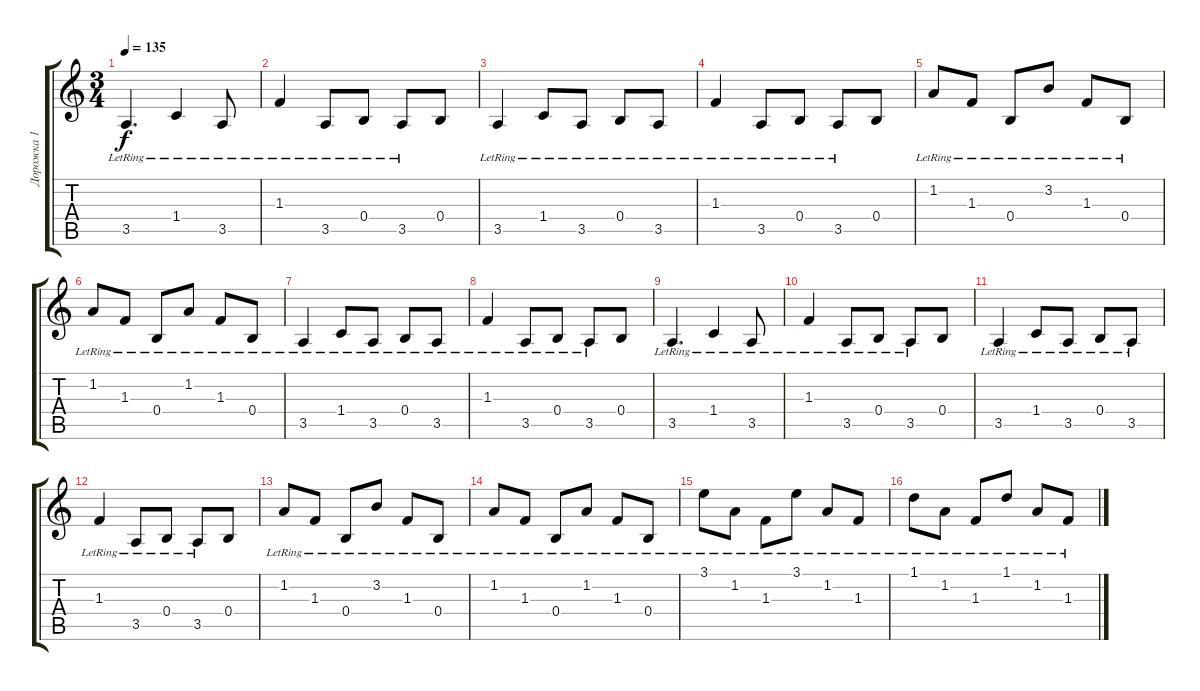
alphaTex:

\track ("Дорожка 1" "Дорожка 1") {instrument distortionguitar}
\staff {score tabs}
\tuning (Db4 Ab3 E3 B2 Gb2 Db2) {hide}
\ts (3 4)
\tempo 135
\clef g2
\ks c
3.5{lr}.4{d dy f} 1.4{lr}.4 3.5{lr}.8 |
1.3{lr}.4 3.5{lr}.8 0.4{lr}.8 3.5{lr}.8 0.4.8 |
3.5{lr}.4 1.4{lr}.8 3.5{lr}.8 0.4{lr}.8 3.5{lr}.8 |
1.3{lr}.4 3.5{lr}.8 0.4{lr}.8 3.5{lr}.8 0.4.8 |
1.2{lr}.8 1.3{lr}.8 0.4{lr}.8 3.2{lr}.8 1.3{lr}.8 0.4{lr}.8 |
1.2{lr}.8 1.3{lr}.8 0.4{lr}.8 1.2{lr}.8 1.3{lr}.8 0.4{lr}.8 |
3.5{lr}.4 1.4{lr}.8 3.5{lr}.8 0.4{lr}.8 3.5{lr}.8 |
1.3{lr}.4 3.5{lr}.8 0.4{lr}.8 3.5{lr}.8 0.4.8 |
3.5{lr}.4{d} 1.4{lr}.4 3.5{lr}.8 |
1.3{lr}.4 3.5{lr}.8 0.4{lr}.8 3.5{lr}.8 0.4.8 |
3.5{lr}.4 1.4{lr}.8 3.5{lr}.8 0.4{lr}.8 3.5{lr}.8 |
1.3{lr}.4 3.5{lr}.8 0.4{lr}.8 3.5{lr}.8 0.4.8 |
1.2{lr}.8 1.3{lr}.8 0.4{lr}.8 3.2{lr}.8 1.3{lr}.8 0.4{lr}.8 |
1.2{lr}.8 1.3{lr}.8 0.4{lr}.8 1.2{lr}.8 1.3{lr}.8 0.4{lr}.8 |
3.1{lr}.8 1.2{lr}.8 1.3{lr}.8 3.1{lr}.8 1.2{lr}.8 1.3{lr}.8 |
1.1{lr}.8 1.2{lr}.8 1.3{lr}.8 1.1{lr}.8 1.2{lr}.8 1.3{lr}.8
